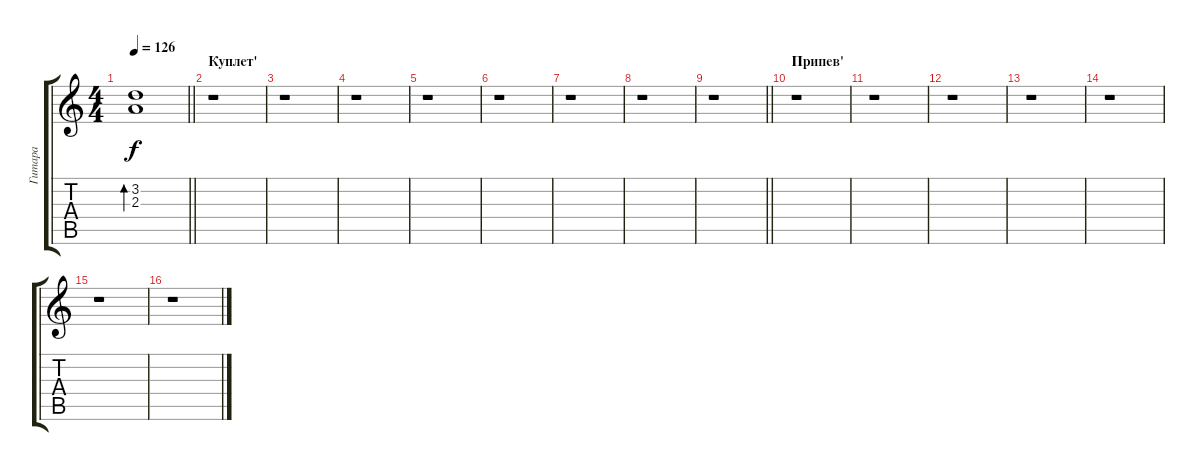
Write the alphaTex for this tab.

\track ("Гитара" "Гитара") {instrument acousticguitarsteel}
\staff {score tabs}
\tuning (E4 B3 G3 D3 A2 E2) {hide}
\ts (4 4)
\tempo 126
\clef g2
\barLineRight lightlight
\ks c
(3.2 2.3).1{bd 60 dy f} |
\section ("" "Куплет'")
r.1 |
r.1 |
r.1 |
r.1 |
r.1 |
r.1 |
r.1 |
\barLineRight lightlight
r.1 |
\section ("" "Припев'")
r.1 |
r.1 |
r.1 |
r.1 |
r.1 |
r.1 |
r.1
